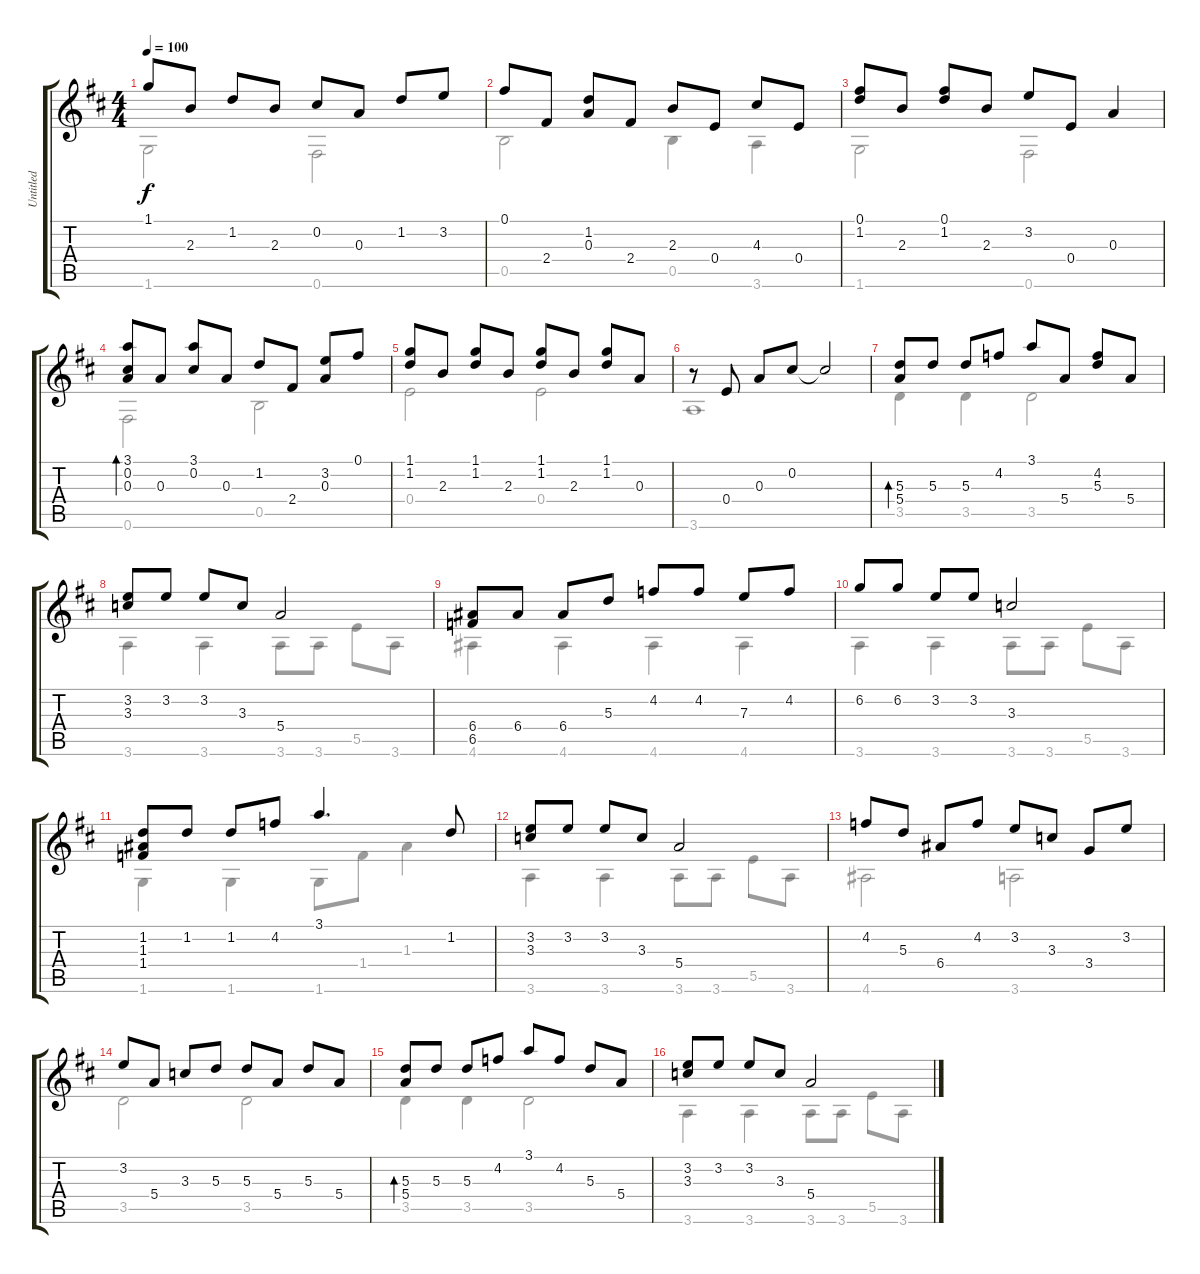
\track ("Untitled" "Untitled") {instrument acousticguitarnylon}
\staff {score tabs}
\tuning (Gb4 Db4 A3 E3 B2 Gb2) {hide}
\voice
\ts (4 4)
\tempo 100
\clef g2
\ks d
1.1.8{dy f} 2.3.8 1.2.8 2.3.8 0.2.8 0.3.8 1.2.8 3.2.8 |
0.1.8 2.4.8 (1.2 0.3).8 2.4.8 2.3.8 0.4.8 4.3.8 0.4.8 |
(0.1 1.2).8 2.3.8 (0.1 1.2).8 2.3.8 3.2.8 0.4.8 0.3.4 |
(3.1 0.2 0.3).8{bd 30} 0.3.8 (3.1 0.2).8 0.3.8 1.2.8 2.4.8 (3.2 0.3).8 0.1.8 |
(1.1 1.2).8 2.3.8 (1.1 1.2).8 2.3.8 (1.1 1.2).8 2.3.8 (1.1 1.2).8 0.3.8 |
r.8 0.4.8 0.3.8 0.2.8 0.2{t}.2 |
(5.3 5.4).8{bd 30} 5.3.8 5.3.8 4.2.8 3.1.8 5.4.8 (4.2 5.3).8 5.4.8 |
(3.2 3.3).8 3.2.8 3.2.8 3.3.8 5.4.2 |
(6.4 6.5).8 6.4.8 6.4.8 5.3.8 4.2.8 4.2.8 7.3.8 4.2.8 |
6.2.8 6.2.8 3.2.8 3.2.8 3.3.2 |
(1.2 1.3 1.4).8 1.2.8 1.2.8 4.2.8 3.1.4{d} 1.2.8 |
(3.2 3.3).8 3.2.8 3.2.8 3.3.8 5.4.2 |
4.2.8 5.3.8 6.4.8 4.2.8 3.2.8 3.3.8 3.4.8 3.2.8 |
3.2.8 5.4.8 3.3.8 5.3.8 5.3.8 5.4.8 5.3.8 5.4.8 |
(5.3 5.4).8{bd 30} 5.3.8 5.3.8 4.2.8 3.1.8 4.2.8 5.3.8 5.4.8 |
(3.2 3.3).8 3.2.8 3.2.8 3.3.8 5.4.2
\voice
\clef g2
\ottava regular
\simile none
\ks d
1.6.2{dy f} 0.6.2 |
0.5.2 0.5.4 3.6.4 |
1.6.2 0.6.2 |
0.6.2 0.5.2 |
0.4.2 0.4.2 |
3.6.1 |
3.5.4 3.5.4 3.5.2 |
3.6.4 3.6.4 3.6.8 3.6.8 5.5.8 3.6.8 |
4.6.4 4.6.4 4.6.4 4.6.4 |
3.6.4 3.6.4 3.6.8 3.6.8 5.5.8 3.6.8 |
1.6.4 1.6.4 1.6.8 1.4.8 1.3.4 |
3.6.4 3.6.4 3.6.8 3.6.8 5.5.8 3.6.8 |
4.6.2 3.6.2 |
3.5.2 3.5.2 |
3.5.4 3.5.4 3.5.2 |
3.6.4 3.6.4 3.6.8 3.6.8 5.5.8 3.6.8
